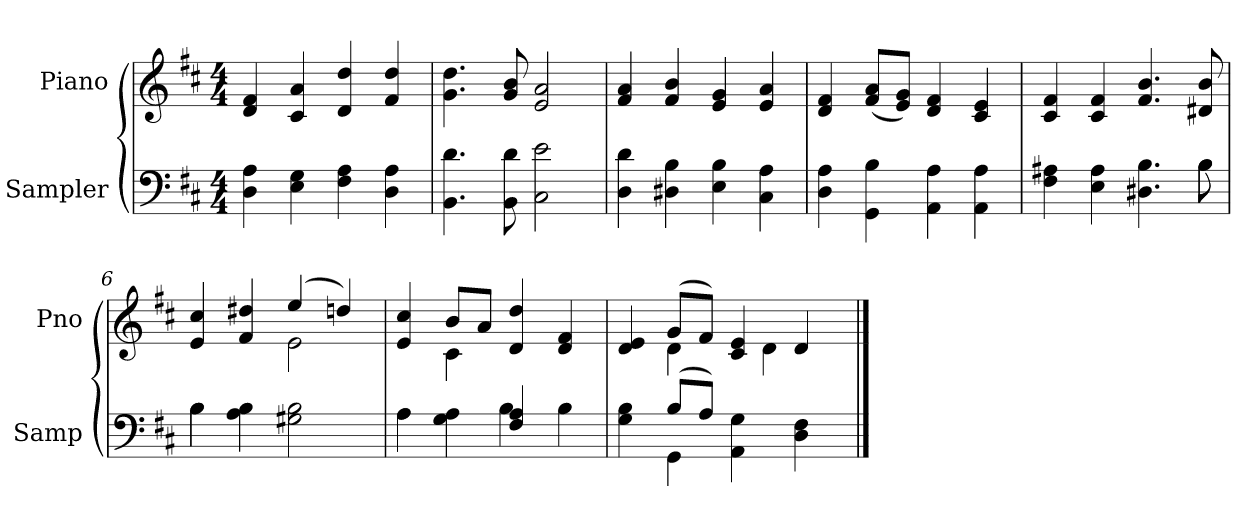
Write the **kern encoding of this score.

**kern	**kern
*part2	*part1
*staff2	*staff1
*I"Sampler	*I"Piano
*I'Samp	*I'Pno
*clefF4	*clefG2
*k[f#c#]	*k[f#c#]
*D:	*D:
*M4/4	*M4/4
=1	=1
4D 4A	4d 4f#
4E 4G	4c# 4a
4F# 4A	4d 4dd
4D 4A	4f# 4dd
=2	=2
4.BB 4.d	4.g 4.dd
8BB 8d	8g 8b
2C# 2e	2e 2a
=3	=3
4D 4d	4f# 4a
4D#X 4B	4f# 4b
4E 4B	4e 4g
4C# 4A	4e 4a
=4	=4
4D 4A	4d 4f#
4GG 4B	(8f#/ 8a/L
.	8e/ 8g/J)
4AA 4A	4d 4f#
4AA 4A	4c# 4e
=5	=5
*^	*
4F# 4A#X	2..ryy	4c# 4f#
4E 4A#	.	4c# 4f#
4.D#X 4.B	.	4.f# 4.b
8B\	8B	8d#X 8b
=6	=6	=6
*	*	*^
4B\	4B	4e 4cc#	2ryy
4A 4B	2.ryy	4f# 4dd#X	.
2G#X 2B	.	(4ee/	2e
.	.	4ddn/)	.
=7	=7	=7	=7
4A\	4A	4e 4cc#	4ryy
4G 4A	4ryy	8b/L	4c#
.	.	8a/J	.
4F# 4A	4B	4d 4dd	2ryy
4B\	4ryy	4d 4f#	.
=8	=8	=8	=8
4G 4B	4ryy	4d 4e	4ryy
(8B/L	4GG	(8g/L	4d
8A/J)	.	8f#/J)	.
4AA 4G	2ryy	4c# 4e	8ryy
.	.	.	4d
4D 4F#	.	4d/	.
.	.	.	8ryy
*v	*v	*	*
*	*v	*v
==	==
*-	*-
